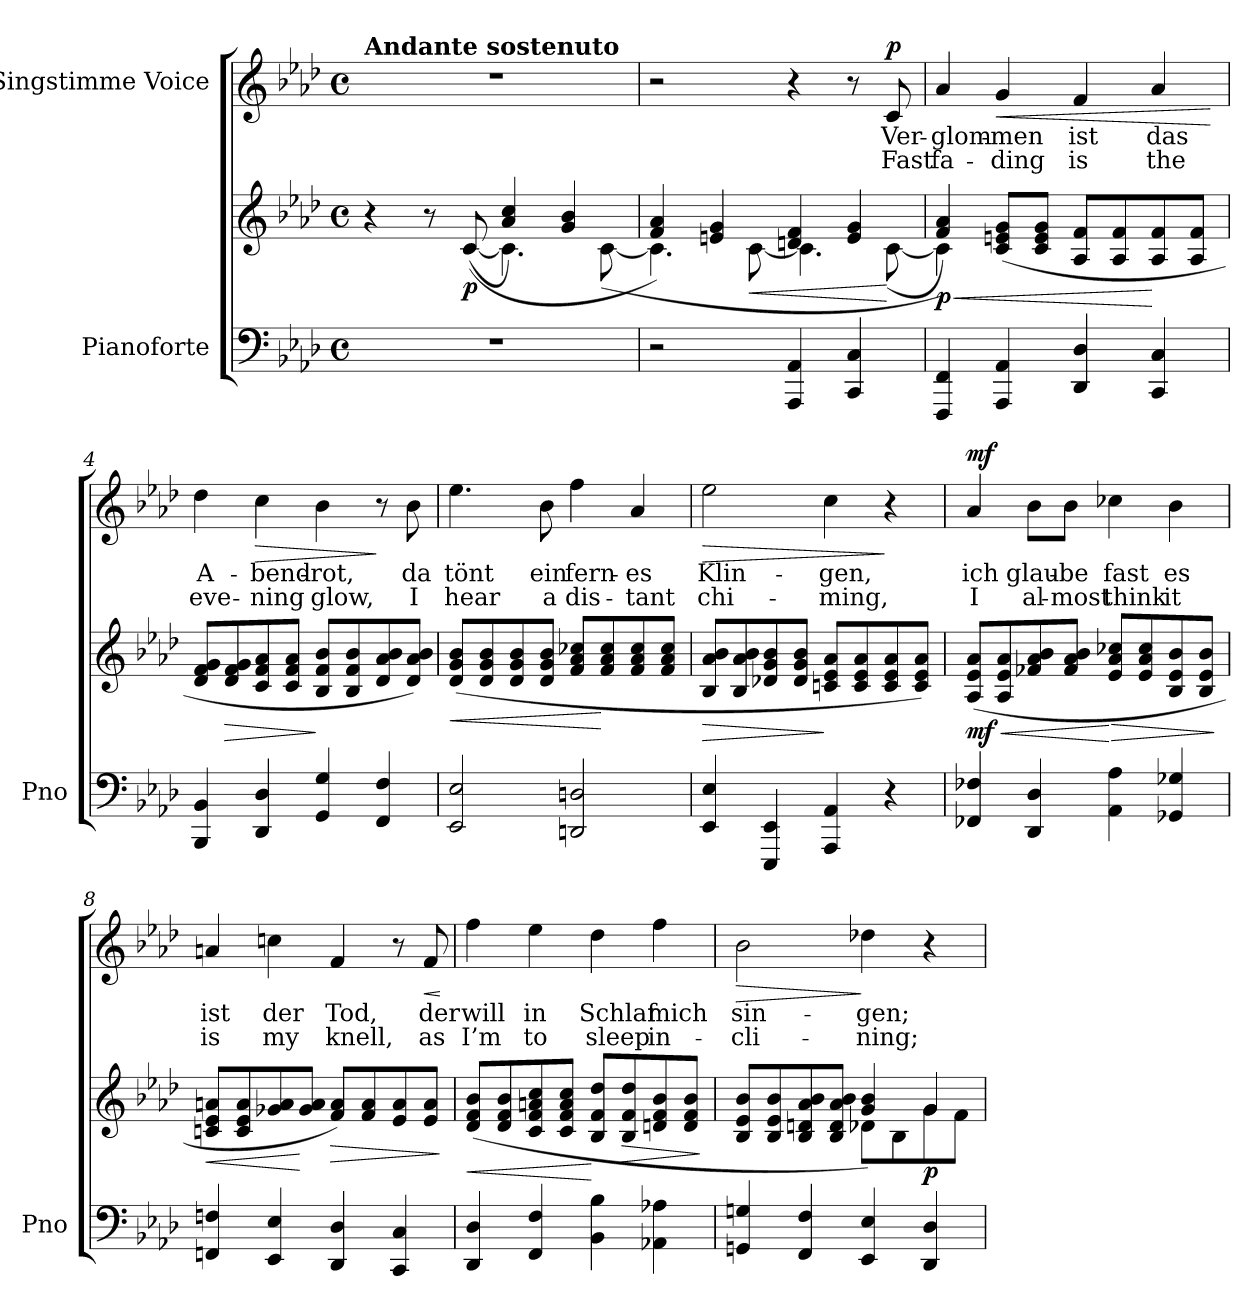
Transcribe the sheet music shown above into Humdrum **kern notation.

**kern	**kern	**dynam	**kern	**text	**text	**dynam
*part2	*part2	*part2	*part1	*part1	*part1	*part1
*staff3	*staff2	*staff2/3	*staff1	*staff1	*staff1	*staff1
*I"Pianoforte	*	*	*I"Singstimme Voice	*	*	*
*I'Pno	*	*	*	*	*	*
*clefF4	*clefG2	*	*clefG2	*	*	*
*k[b-e-a-d-]	*k[b-e-a-d-]	*	*k[b-e-a-d-]	*	*	*
*M4/4	*M4/4	*	*M4/4	*	*	*
*met(c)	*met(c)	*	*met(c)	*	*	*
=1	=1	=1	=1	=1	=1	=1
*	*^	*	*	*	*	*
!	!	!	!	!LO:TX:a:B:t=Andante sostenuto	!	!	!
1r	4r	2ryy	.	1r	.	.	.
.	8r	.	.	.	.	.	.
!	!	!	!LO:DY:b	!	!	!	!
.	(>([<8c/	.	p	.	.	.	.
.	4a-/ 4cc/)	4.c\]	.	.	.	.	.
.	4g/ 4b-/	.	.	.	.	.	.
.	.	(>[8c\	.	.	.	.	.
=2	=2	=2	=2	=2	=2	=2	=2
2r	4f/ 4a-/)	4.c\]	.	2r	.	.	.
.	4en/ 4g/	.	.	.	.	.	.
!	!	!	!LO:HP:b	!	!	!	!
.	.	[8c\	<	.	.	.	.
4AAA-/ 4AA-/	4dn/ 4f/	4.c\]	.	4r	.	.	.
4CC/ 4C/	4e/ 4g/	.	.	8r	.	.	.
!	!	!	!	!	!	!	!LO:DY:a
.	.	(>[8c\	[	8c/	Ver-	Fast	p
=3	=3	=3	=3	=3	=3	=3	=3
!	!	!	!LO:HP:b	!	!	!	!
!	!	!	!LO:DY:n=1:b	!	!	!	!
4FFF/ 4FF/	4f/ 4a-/))	4c\]	< p	4a-/	-glom-	fa-	.
!	!	!	!	!	!	!	!LO:HP:b
4AAA-/ 4AA-/	(8c/ 8en/ 8g/L	4ryy	.	4g/	-men	-ding	<
.	8c/ 8e/ 8g/J	.	.	.	.	.	.
4DD-/ 4D-/	8A-/ 8f/L	2ryy	.	4f/	ist	is	.
.	8A-/ 8f/	.	.	.	.	.	.
4CC/ 4C/	8A-/ 8f/	.	[	4a-/	das	the	.
.	8A-/ 8f/J	.	.	.	.	.	.
*	*v	*v	*	*	*	*	*
.	.	.	.	.	.	[
=4	=4	=4	=4	=4	=4	=4
4BBB-/ 4BB-/	8d-/ 8f/ 8g/L	.	4dd-\	A-	eve-	.
!	!	!LO:HP:b	!	!	!	!
.	8d-/ 8f/ 8g/	>	.	.	.	.
!	!	!	!	!	!	!LO:HP:b
4DD-/ 4D-/	8c/ 8f/ 8a-/	.	4cc\	-bend-	-ning	>
.	8c/ 8f/ 8a-/J	.	.	.	.	.
4GG/ 4G/	8B-/ 8f/ 8b-/L	]	4b-\	-rot,	glow,	.
.	8B-/ 8f/ 8b-/	.	.	.	.	.
4FF/ 4F/	8d-/ 8a-/ 8b-/	.	8r	.	.	]
.	8d-/ 8a-/ 8b-/J)	.	8b-\	da	I	.
=5	=5	=5	=5	=5	=5	=5
!	!	!LO:HP:b	!	!	!	!
2EE-/ 2E-/	(8d-/ 8g/ 8b-/L	<	4.ee-\	tönt	hear	.
.	8d-/ 8g/ 8b-/	.	.	.	.	.
.	8d-/ 8g/ 8b-/	.	.	.	.	.
.	8d-/ 8g/ 8b-/J	.	8b-\	ein	a	.
2DDn/ 2Dn/	8f/ 8a-/ 8cc-X/L	.	4ff\	fern-	dis-	.
.	8f/ 8a-/ 8cc-/	[	.	.	.	.
.	8f/ 8a-/ 8cc-/	.	4a-/	-es	-tant	.
.	8f/ 8a-/ 8cc-/J	.	.	.	.	.
=6	=6	=6	=6	=6	=6	=6
!	!	!LO:HP:b	!	!	!	!LO:HP:b
4EE-/ 4E-/	8B-/ 8a-/ 8b-/L	>	2ee-\	Klin-	chi-	>
.	8B-/ 8a-/ 8b-/	.	.	.	.	.
4EEE-/ 4EE-/	8d-X/ 8g/ 8b-/	.	.	.	.	.
.	8d-/ 8g/ 8b-/J	.	.	.	.	.
4AAA-/ 4AA-/	8cn/ 8e-/ 8a-/L	]	4cc\	-gen,	-ming,	.
.	8c/ 8e-/ 8a-/	.	.	.	.	.
4r	8c/ 8e-/ 8a-/	.	4r	.	.	]
.	8c/ 8e-/ 8a-/J)	.	.	.	.	.
=7	=7	=7	=7	=7	=7	=7
!	!	!LO:HP:b	!	!	!	!
!	!	!LO:DY:n=1:b	!	!	!	!LO:DY:a
4FF-X/ 4F-X/	(8A-/ 8e-/ 8a-/L	< mf	4a-/	ich	I	mf
.	8A-/ 8e-/ 8a-/	.	.	.	.	.
4DD-/ 4D-/	8f-X/ 8a-/ 8b-/	.	8b-\L	glau-	al-	.
.	8f-/ 8a-/ 8b-/J	.	8b-\J	-be	-most	.
!	!	!LO:HP:n=1:b	!	!	!	!
4AA-\ 4A-\	8e-/ 8a-/ 8cc-X/L	[ >	4cc-X\	fast	think	.
.	8e-/ 8a-/ 8cc-/	.	.	.	.	.
4GG-X/ 4G-X/	8B-/ 8e-/ 8b-/	.	4b-\	es	it	.
.	8B-/ 8e-/ 8b-/J	.	.	.	.	.
.	.	]	.	.	.	.
=8	=8	=8	=8	=8	=8	=8
!	!	!LO:HP:b	!	!	!	!
4FFn/ 4Fn/	8cn/ 8e-/ 8an/L	<	4an/	ist	is	.
.	8c/ 8e-/ 8a/	.	.	.	.	.
4EE-/ 4E-/	8g-X/ 8a/	.	4ccn\	der	my	.
.	8g-/ 8a/J	[	.	.	.	.
!	!	!LO:HP:b	!	!	!	!
4DD-/ 4D-/	8f/ 8a/L)	>	4f/	Tod,	knell,	.
.	8f/ 8a/	.	.	.	.	.
4CC/ 4C/	8e-/ 8a/	.	8r	.	.	.
!	!	!	!	!	!	!LO:HP:b
.	8e-/ 8a/J	.	8f/	der	as	<
.	.	]	.	.	.	[
=9	=9	=9	=9	=9	=9	=9
!	!	!LO:HP:b	!	!	!	!
4DD-/ 4D-/	(8d-/ 8f/ 8b-/L	<	4ff\	will	I’m	.
.	8d-/ 8f/ 8b-/	.	.	.	.	.
4FF/ 4F/	8c/ 8f/ 8an/ 8cc/	.	4ee-\	in	to	.
.	8c/ 8f/ 8a/ 8cc/J	.	.	.	.	.
4BB-\ 4B-\	8B-/ 8f/ 8dd-/L	[	4dd-\	Schlaf	sleep	.
!	!	!LO:HP:b	!	!	!	!
.	8B-/ 8f/ 8dd-/	>	.	.	.	.
4AA-X\ 4A-X\	8dn/ 8f/ 8b-/	.	4ff\	mich	in-	.
.	8d/ 8f/ 8b-/J	.	.	.	.	.
.	.	]	.	.	.	.
=10	=10	=10	=10	=10	=10	=10
*	*^	*	*	*	*	*
!	!	!	!	!	!	!	!LO:HP:b
4GGn/ 4Gn/	8B-/ 8e-/ 8b-/L	2ryy	.	2b-\	sin-	-cli-	>
.	8B-/ 8e-/ 8b-/	.	.	.	.	.	.
4FF/ 4F/	8B-/ 8dn/ 8a-/ 8b-/	.	.	.	.	.	.
.	8B-/ 8d/ 8a-/ 8b-/J	.	.	.	.	.	.
4EE-/ 4E-/	4g/ 4b-/)	8d-X\L	.	4dd-X\	-gen;	-ning;	]
.	.	8B-\	.	.	.	.	.
!	!	!	!LO:DY:b	!	!	!	!
4DD-/ 4D-/	4g/	8g\	p	4r	.	.	.
.	.	8f\J	.	.	.	.	.
*	*v	*v	*	*	*	*	*
=	=	=	=	=	=	=
*-	*-	*-	*-	*-	*-	*-
